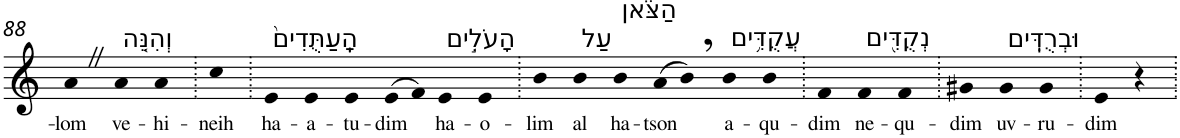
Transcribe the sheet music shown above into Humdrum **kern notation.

**kern	**text
*part1	*part1
*staff1	*staff1
*I"Piano	*
*I'Pno	*
!!LO:PB:g=z
*clefG2	*
*k[]	*
=88	=88
!	!LO:LY:b
4aZ	-lom
!LO:TX:a:t=וְהִנֵּ֤ה	!
!	!LO:LY:b
4a	ve-
!	!LO:LY:b
4a	-hi-
=89.	=89.
!	!LO:LY:b
4cc	-neih
=90.	=90.
!LO:TX:a:t=הָֽעַתֻּדִים֙	!
!	!LO:LY:b
4e	ha-
!	!LO:LY:b
4e	-a-
!	!LO:LY:b
4e	-tu-
!	!LO:LY:b
(>8e	-dim
8f)	.
!LO:TX:a:t=הָעֹלִ֣ים	!
!	!LO:LY:b
4e	ha-
!	!LO:LY:b
4e	-o-
=91.	=91.
!	!LO:LY:b
4b	-lim
!LO:TX:a:t=עַל	!
!	!LO:LY:b
4b	al
!LO:TX:a:t=הַצֹּ֔אן	!
!	!LO:LY:b
4b	ha-
!	!LO:LY:b
(>8a	-tson
8b,)	.
!LO:TX:a:t=עֲקֻדִּ֥ים	!
!	!LO:LY:b
4b	a-
!	!LO:LY:b
4b	-qu-
=92.	=92.
!	!LO:LY:b
4f	-dim
!LO:TX:a:t=נְקֻדִּ֖ים	!
!	!LO:LY:b
4f	ne-
!	!LO:LY:b
4f	-qu-
=93.	=93.
!	!LO:LY:b
4g#X	-dim
!LO:TX:a:t=וּבְרֻדִּֽים	!
!	!LO:LY:b
4g#	uv-
!	!LO:LY:b
4g#	-ru-
=94.	=94.
!	!LO:LY:b
4e	-dim
4r	.
=.	=.
*-	*-
